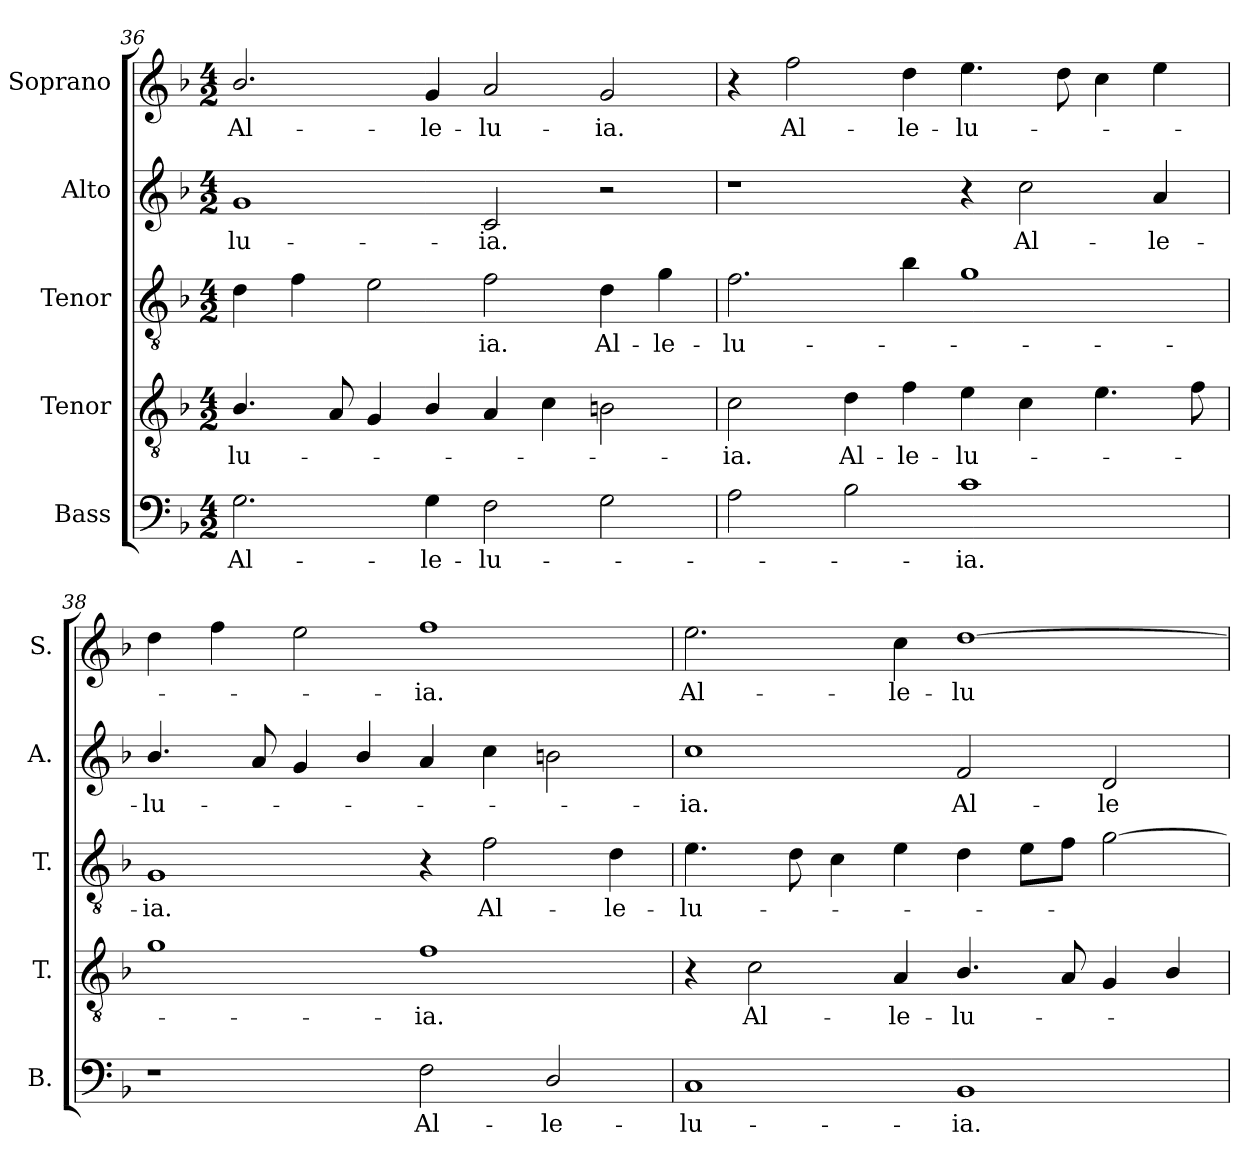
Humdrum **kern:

**kern	**text	**kern	**text	**kern	**text	**kern	**text	**kern	**text
*part5	*part5	*part4	*part4	*part3	*part3	*part2	*part2	*part1	*part1
*staff5	*staff5	*staff4	*staff4	*staff3	*staff3	*staff2	*staff2	*staff1	*staff1
*I"Bass	*	*I"Tenor	*	*I"Tenor	*	*I"Alto	*	*I"Soprano	*
*I'B.	*	*I'T.	*	*I'T.	*	*I'A.	*	*I'S.	*
*clefF4	*	*clefGv2	*	*clefGv2	*	*clefG2	*	*clefG2	*
*	*	*ITrd7c12	*	*ITrd7c12	*	*	*	*	*
*k[b-]	*	*k[b-]	*	*k[b-]	*	*k[b-]	*	*k[b-]	*
*F:	*	*F:	*	*F:	*	*F:	*	*F:	*
*M4/2	*	*M4/2	*	*M4/2	*	*M4/2	*	*M4/2	*
=36	=36	=36	=36	=36	=36	=36	=36	=36	=36
!	!LO:LY:b:color=#000000	!	!	!	!	!	!	!	!
!	!	!	!LO:LY:b:color=#000000	!	!	!	!	!	!
!	!	!	!	!	!	!	!LO:LY:b:color=#000000	!	!
!	!	!	!	!	!	!	!	!	!LO:LY:b:color=#000000
2.Gi\	Al-	4.BB-i/	-lu-	4Di\	.	1gi	-lu-	2.b-i/	Al-
.	.	.	.	4Fi\	.	.	.	.	.
.	.	8AAi/	.	.	.	.	.	.	.
.	.	4GGi/	.	2Ei\	.	.	.	.	.
!	!LO:LY:b:color=#000000	!	!	!	!	!	!	!	!
!	!	!	!	!	!	!	!	!	!LO:LY:b:color=#000000
4Gi\	-le-	4BB-i/	.	.	.	.	.	4gi/	-le-
!	!LO:LY:b:color=#000000	!	!	!	!	!	!	!	!
!	!	!	!	!	!LO:LY:b:color=#000000	!	!	!	!
!	!	!	!	!	!	!	!LO:LY:b:color=#000000	!	!
!	!	!	!	!	!	!	!	!	!LO:LY:b:color=#000000
2Fi\	-lu-	4AAi/	.	2Fi\	-ia.	2ci/	-ia.	2ai/	-lu-
.	.	4Ci\	.	.	.	.	.	.	.
!	!	!	!	!	!LO:LY:b:color=#000000	!	!	!	!
!	!	!	!	!	!	!	!	!	!LO:LY:b:color=#000000
2Gi\	.	2BBni\	.	4Di\	Al-	2r	.	2gi/	-ia.
!	!	!	!	!	!LO:LY:b:color=#000000	!	!	!	!
.	.	.	.	4Gi\	-le-	.	.	.	.
=37	=37	=37	=37	=37	=37	=37	=37	=37	=37
!	!	!	!LO:LY:b:color=#000000	!	!	!	!	!	!
!	!	!	!	!	!LO:LY:b:color=#000000	!	!	!	!
2Ai\	.	2Ci\	-ia.	2.Fi\	-lu-	1r	.	4r	.
!	!	!	!	!	!	!	!	!	!LO:LY:b:color=#000000
.	.	.	.	.	.	.	.	2ffi\	Al-
!	!	!	!LO:LY:b:color=#000000	!	!	!	!	!	!
2B-i\	.	4Di\	Al-	.	.	.	.	.	.
!	!	!	!LO:LY:b:color=#000000	!	!	!	!	!	!
!	!	!	!	!	!	!	!	!	!LO:LY:b:color=#000000
.	.	4Fi\	-le-	4B-i\	.	.	.	4ddi\	-le-
!	!LO:LY:b:color=#000000	!	!	!	!	!	!	!	!
!	!	!	!LO:LY:b:color=#000000	!	!	!	!	!	!
!	!	!	!	!	!	!	!	!	!LO:LY:b:color=#000000
1ci	-ia.	4Ei\	-lu-	1Gi	.	4r	.	4.eei\	-lu-
!	!	!	!	!	!	!	!LO:LY:b:color=#000000	!	!
.	.	4Ci\	.	.	.	2cci\	Al-	.	.
.	.	.	.	.	.	.	.	8ddi\	.
.	.	4.Ei\	.	.	.	.	.	4cci\	.
!	!	!	!	!	!	!	!LO:LY:b:color=#000000	!	!
.	.	.	.	.	.	4ai/	-le-	4eei\	.
.	.	8Fi\	.	.	.	.	.	.	.
!!LO:PB:g=z
=38	=38	=38	=38	=38	=38	=38	=38	=38	=38
!	!	!	!	!	!LO:LY:b:color=#000000	!	!	!	!
!	!	!	!	!	!	!	!LO:LY:b:color=#000000	!	!
1r	.	1Gi	.	1GGi	-ia.	4.b-i/	-lu-	4ddi\	.
.	.	.	.	.	.	.	.	4ffi\	.
.	.	.	.	.	.	8ai/	.	.	.
.	.	.	.	.	.	4gi/	.	2eei\	.
.	.	.	.	.	.	4b-i/	.	.	.
!	!LO:LY:b:color=#000000	!	!	!	!	!	!	!	!
!	!	!	!LO:LY:b:color=#000000	!	!	!	!	!	!
!	!	!	!	!	!	!	!	!	!LO:LY:b:color=#000000
2Fi\	Al-	1Fi	-ia.	4r	.	4ai/	.	1ffi	-ia.
!	!	!	!	!	!LO:LY:b:color=#000000	!	!	!	!
.	.	.	.	2Fi\	Al-	4cci\	.	.	.
!	!LO:LY:b:color=#000000	!	!	!	!	!	!	!	!
2Di/	-le-	.	.	.	.	2bni\	.	.	.
!	!	!	!	!	!LO:LY:b:color=#000000	!	!	!	!
.	.	.	.	4Di\	-le-	.	.	.	.
=39	=39	=39	=39	=39	=39	=39	=39	=39	=39
!	!LO:LY:b:color=#000000	!	!	!	!	!	!	!	!
!	!	!	!	!	!LO:LY:b:color=#000000	!	!	!	!
!	!	!	!	!	!	!	!LO:LY:b:color=#000000	!	!
!	!	!	!	!	!	!	!	!	!LO:LY:b:color=#000000
1Ci	-lu-	4r	.	4.Ei\	-lu-	1cci	-ia.	2.eei\	Al-
!	!	!	!LO:LY:b:color=#000000	!	!	!	!	!	!
.	.	2Ci\	Al-	.	.	.	.	.	.
.	.	.	.	8Di\	.	.	.	.	.
.	.	.	.	4Ci\	.	.	.	.	.
!	!	!	!LO:LY:b:color=#000000	!	!	!	!	!	!
!	!	!	!	!	!	!	!	!	!LO:LY:b:color=#000000
.	.	4AAi/	-le-	4Ei\	.	.	.	4cci\	-le-
!	!LO:LY:b:color=#000000	!	!	!	!	!	!	!	!
!	!	!	!LO:LY:b:color=#000000	!	!	!	!	!	!
!	!	!	!	!	!	!	!LO:LY:b:color=#000000	!	!
!	!	!	!	!	!	!	!	!	!LO:LY:b:color=#000000
1BB-i	-ia.	4.BB-i/	-lu-	4Di\	.	2fi/	Al-	[1ddi	-lu-
.	.	.	.	8Ei\L	.	.	.	.	.
.	.	8AAi/	.	8Fi\J	.	.	.	.	.
!	!	!	!	!	!	!	!LO:LY:b:color=#000000	!	!
.	.	4GGi/	.	[2Gi\	.	2di/	-le-	.	.
.	.	4BB-i/	.	.	.	.	.	.	.
=	=	=	=	=	=	=	=	=	=
*-	*-	*-	*-	*-	*-	*-	*-	*-	*-
